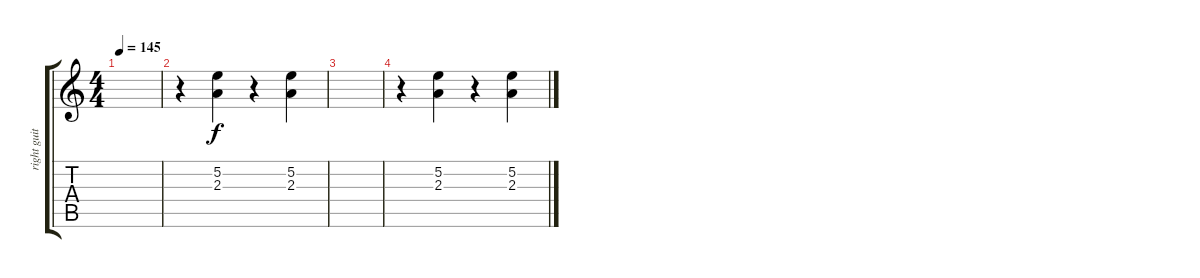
\track ("right guitars" "right guit") {instrument electricguitarjazz}
\staff {score tabs}
\tuning (E4 B3 G3 D3 A2 E2) {hide}
\ts (4 4)
\tempo 145
\clef g2
\ks c
|
r.4 (5.2 2.3).4 r.4 (5.2 2.3).4 |
|
r.4 (5.2 2.3).4 r.4 (5.2 2.3).4
